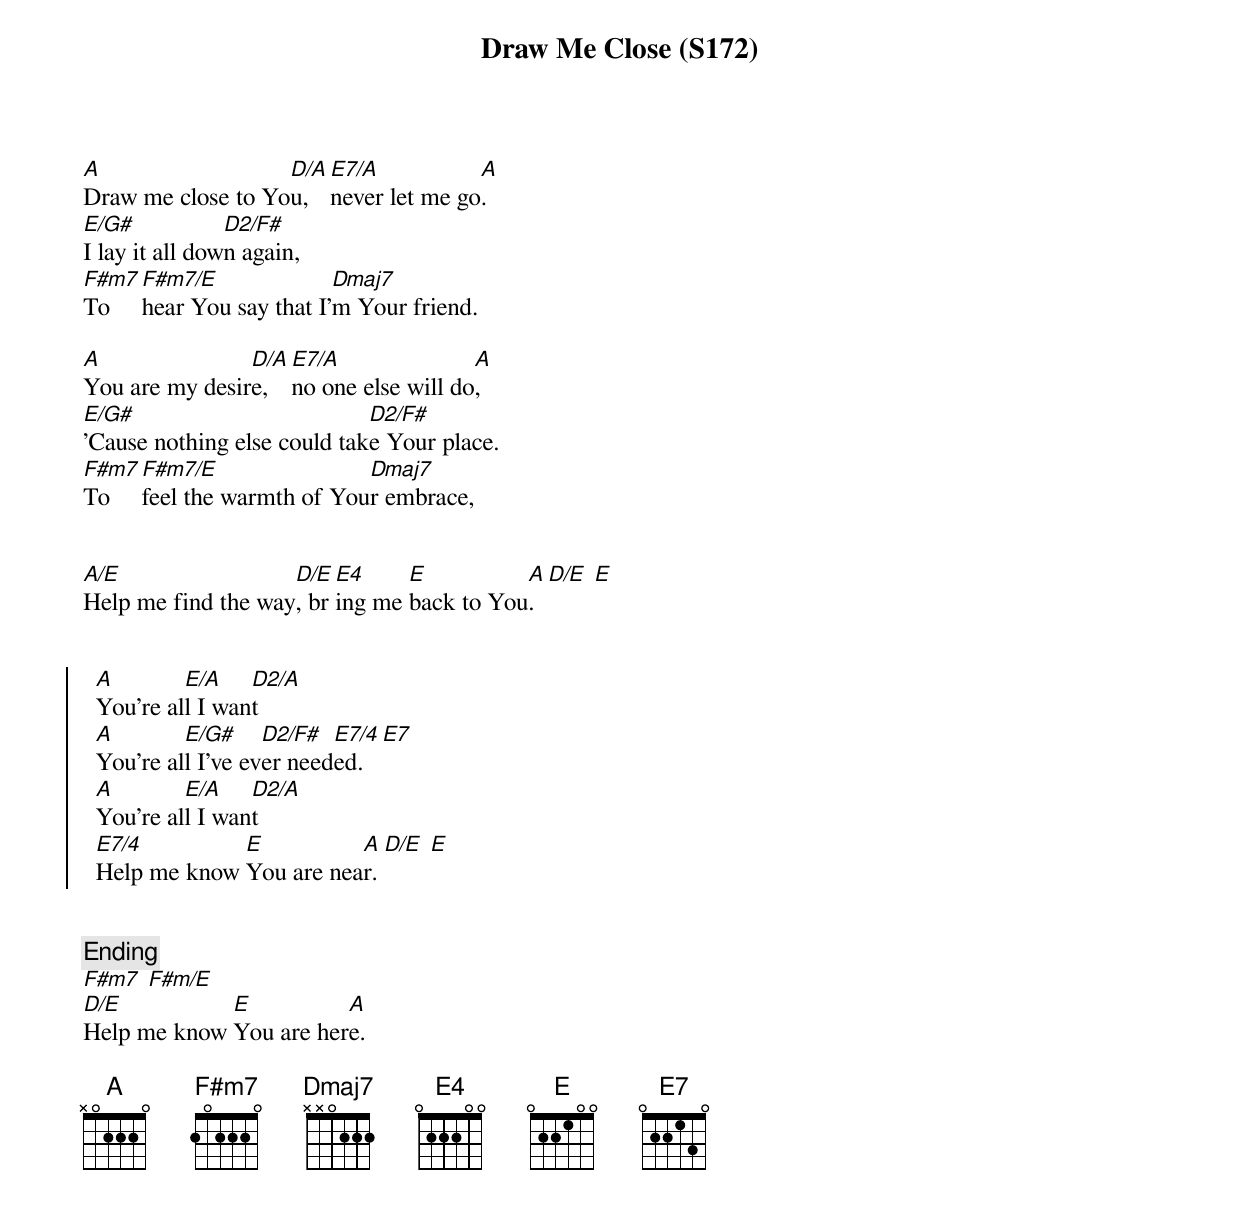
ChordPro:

{title: Draw Me Close (S172)}
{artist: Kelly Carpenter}

[A]Draw me close to Yo[D/A]u, [E7/A]never let me go[A].
[E/G#]I lay it all dow[D2/F#]n again,
[F#m7]To [F#m7/E]hear You say that I'[Dmaj7]m Your friend.

[A]You are my desir[D/A]e, [E7/A]no one else will do[A],
[E/G#]'Cause nothing else could tak[D2/F#]e Your place.
[F#m7]To [F#m7/E]feel the warmth of You[Dmaj7]r embrace,


[A/E]Help me find the way[D/E], br[E4]ing me [E]back to You[A]. [D/E] [E]


{soc}
  [A]You're al[E/A]l I wan[D2/A]t
  [A]You're al[E/G#]l I've ev[D2/F#]er need[E7/4]ed. [E7]
  [A]You're al[E/A]l I wan[D2/A]t
  [E7/4]Help me know [E]You are nea[A]r. [D/E] [E]
 {eoc}


{comment: Ending}
[F#m7] [F#m/E]
[D/E]Help me know [E]You are her[A]e.

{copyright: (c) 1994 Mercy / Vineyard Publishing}
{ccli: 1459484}
